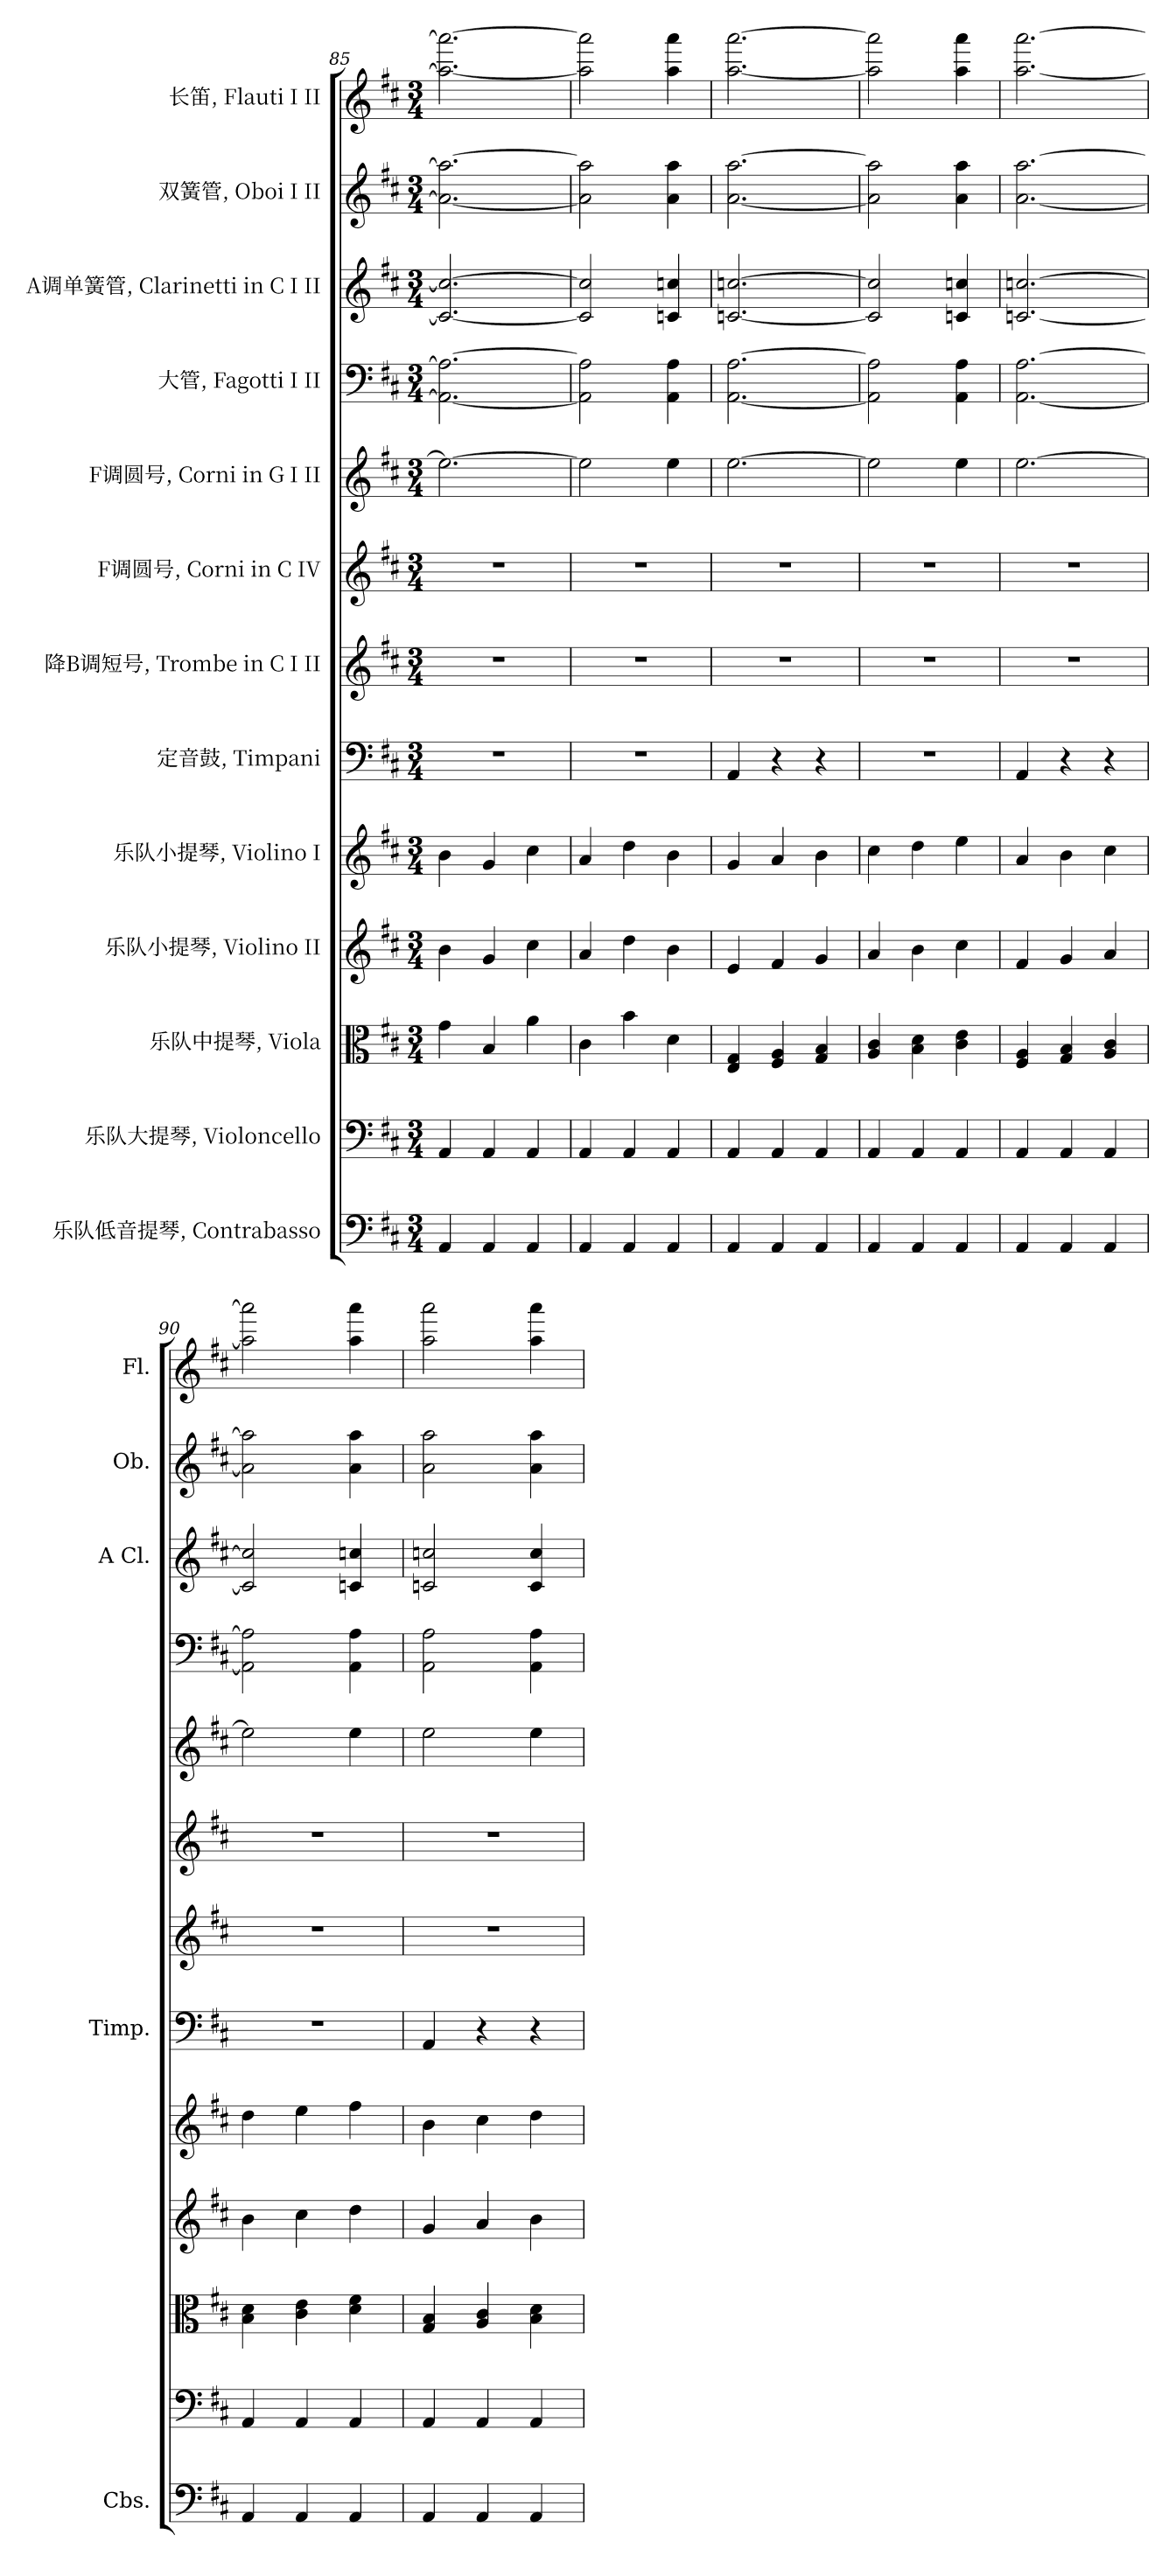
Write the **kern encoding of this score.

**kern	**kern	**kern	**kern	**kern	**kern	**kern	**kern	**kern	**kern	**kern	**kern	**kern
*part13	*part12	*part11	*part10	*part9	*part8	*part7	*part6	*part5	*part4	*part3	*part2	*part1
*staff13	*staff12	*staff11	*staff10	*staff9	*staff8	*staff7	*staff6	*staff5	*staff4	*staff3	*staff2	*staff1
*I"乐队低音提琴, Contrabasso	*I"乐队大提琴, Violoncello	*I"乐队中提琴, Viola	*I"乐队小提琴, Violino II	*I"乐队小提琴, Violino I	*I"定音鼓, Timpani	*I"降B调短号, Trombe in C I II	*I"F调圆号, Corni in C IV	*I"F调圆号, Corni in G I II	*I"大管, Fagotti I II	*I"A调单簧管, Clarinetti in C I II	*I"双簧管, Oboi I II	*I"长笛, Flauti I II
*I'Cbs.	*	*	*	*	*I'Timp.	*	*	*	*	*I'A Cl.	*I'Ob.	*I'Fl.
*clefF4	*clefF4	*clefC3	*clefG2	*clefG2	*clefF4	*clefG2	*clefG2	*clefG2	*clefF4	*clefG2	*clefG2	*clefG2
*ITrd7c12	*	*	*	*	*	*ITrd1c2	*ITrd4c7	*ITrd4c7	*	*ITrd2c3	*	*
*k[f#c#]	*k[f#c#]	*k[f#c#]	*k[f#c#]	*k[f#c#]	*k[f#c#]	*k[]	*k[f#]	*k[f#]	*k[f#c#]	*k[f#c#g#d#a#]	*k[f#c#]	*k[f#c#]
*M3/4	*M3/4	*M3/4	*M3/4	*M3/4	*M3/4	*M3/4	*M3/4	*M3/4	*M3/4	*M3/4	*M3/4	*M3/4
*MM350	*MM350	*MM350	*MM350	*MM350	*MM350	*MM350	*MM350	*MM350	*MM350	*MM350	*MM350	*MM350
=85	=85	=85	=85	=85	=85	=85	=85	=85	=85	=85	=85	=85
4AAA/	4AA/	4g\	4b\	4b\	2.r	2.r	2.r	2.a\_	2.AA\_ 2.A\_	2.A/_ 2.a/_	2.a\_ 2.aa\_	2.aa\_ 2.aaa\_
4AAA/	4AA/	4B/	4g/	4g/	.	.	.	.	.	.	.	.
4AAA/	4AA/	4a\	4cc#\	4cc#\	.	.	.	.	.	.	.	.
=86	=86	=86	=86	=86	=86	=86	=86	=86	=86	=86	=86	=86
*	*	*	*	*	*	*	*	*	*	*	*	*MM350
4AAA/	4AA/	4c#\	4a/	4a/	2.r	2.r	2.r	2a\]	2AA\] 2A\]	2A/] 2a/]	2a\] 2aa\]	2aa\] 2aaa\]
4AAA/	4AA/	4b\	4dd\	4dd\	.	.	.	.	.	.	.	.
*	*	*	*	*	*	*	*	*	*	*	*	*MM318
4AAA/	4AA/	4d\	4b\	4b\	.	.	.	4a\	4AA\ 4A\	4An/ 4an/	4a\ 4aa\	4aa\ 4aaa\
=87	=87	=87	=87	=87	=87	=87	=87	=87	=87	=87	=87	=87
*	*	*	*	*	*	*	*	*	*	*	*	*MM350
4AAA/	4AA/	4E/ 4G/	4e/	4g/	4AA/	2.r	2.r	[2.a\	[2.AA\ [2.A\	[2.An/ [2.an/	[2.a\ [2.aa\	[2.aa\ [2.aaa\
4AAA/	4AA/	4F#/ 4A/	4f#/	4a/	4r	.	.	.	.	.	.	.
4AAA/	4AA/	4G/ 4B/	4g/	4b\	4r	.	.	.	.	.	.	.
!!LO:PB:g=z
=88	=88	=88	=88	=88	=88	=88	=88	=88	=88	=88	=88	=88
*	*	*	*	*	*	*	*	*	*	*	*	*MM350
4AAA/	4AA/	4A/ 4c#/	4a/	4cc#\	2.r	2.r	2.r	2a\]	2AA\] 2A\]	2A/] 2a/]	2a\] 2aa\]	2aa\] 2aaa\]
4AAA/	4AA/	4B\ 4d\	4b\	4dd\	.	.	.	.	.	.	.	.
*	*	*	*	*	*	*	*	*	*	*	*	*MM318
4AAA/	4AA/	4c#\ 4e\	4cc#\	4ee\	.	.	.	4a\	4AA\ 4A\	4An/ 4an/	4a\ 4aa\	4aa\ 4aaa\
=89	=89	=89	=89	=89	=89	=89	=89	=89	=89	=89	=89	=89
*	*	*	*	*	*	*	*	*	*	*	*	*MM350
4AAA/	4AA/	4F#/ 4A/	4f#/	4a/	4AA/	2.r	2.r	[2.a\	[2.AA\ [2.A\	[2.An/ [2.an/	[2.a\ [2.aa\	[2.aa\ [2.aaa\
4AAA/	4AA/	4G/ 4B/	4g/	4b\	4r	.	.	.	.	.	.	.
4AAA/	4AA/	4A/ 4c#/	4a/	4cc#\	4r	.	.	.	.	.	.	.
=90	=90	=90	=90	=90	=90	=90	=90	=90	=90	=90	=90	=90
*	*	*	*	*	*	*	*	*	*	*	*	*MM350
4AAA/	4AA/	4B\ 4d\	4b\	4dd\	2.r	2.r	2.r	2a\]	2AA\] 2A\]	2A/] 2a/]	2a\] 2aa\]	2aa\] 2aaa\]
4AAA/	4AA/	4c#\ 4e\	4cc#\	4ee\	.	.	.	.	.	.	.	.
*	*	*	*	*	*	*	*	*	*	*	*	*MM318
4AAA/	4AA/	4d\ 4f#\	4dd\	4ff#\	.	.	.	4a\	4AA\ 4A\	4An/ 4an/	4a\ 4aa\	4aa\ 4aaa\
=91	=91	=91	=91	=91	=91	=91	=91	=91	=91	=91	=91	=91
*	*	*	*	*	*	*	*	*	*	*	*	*MM350
4AAA/	4AA/	4G/ 4B/	4g/	4b\	4AA/	2.r	2.r	2a\	2AA\ 2A\	2An/ 2an/	2a\ 2aa\	2aa\ 2aaa\
4AAA/	4AA/	4A/ 4c#/	4a/	4cc#\	4r	.	.	.	.	.	.	.
*	*	*	*	*	*	*	*	*	*	*	*	*MM318
4AAA/	4AA/	4B\ 4d\	4b\	4dd\	4r	.	.	4a\	4AA\ 4A\	4A/ 4a/	4a\ 4aa\	4aa\ 4aaa\
=	=	=	=	=	=	=	=	=	=	=	=	=
*-	*-	*-	*-	*-	*-	*-	*-	*-	*-	*-	*-	*-
